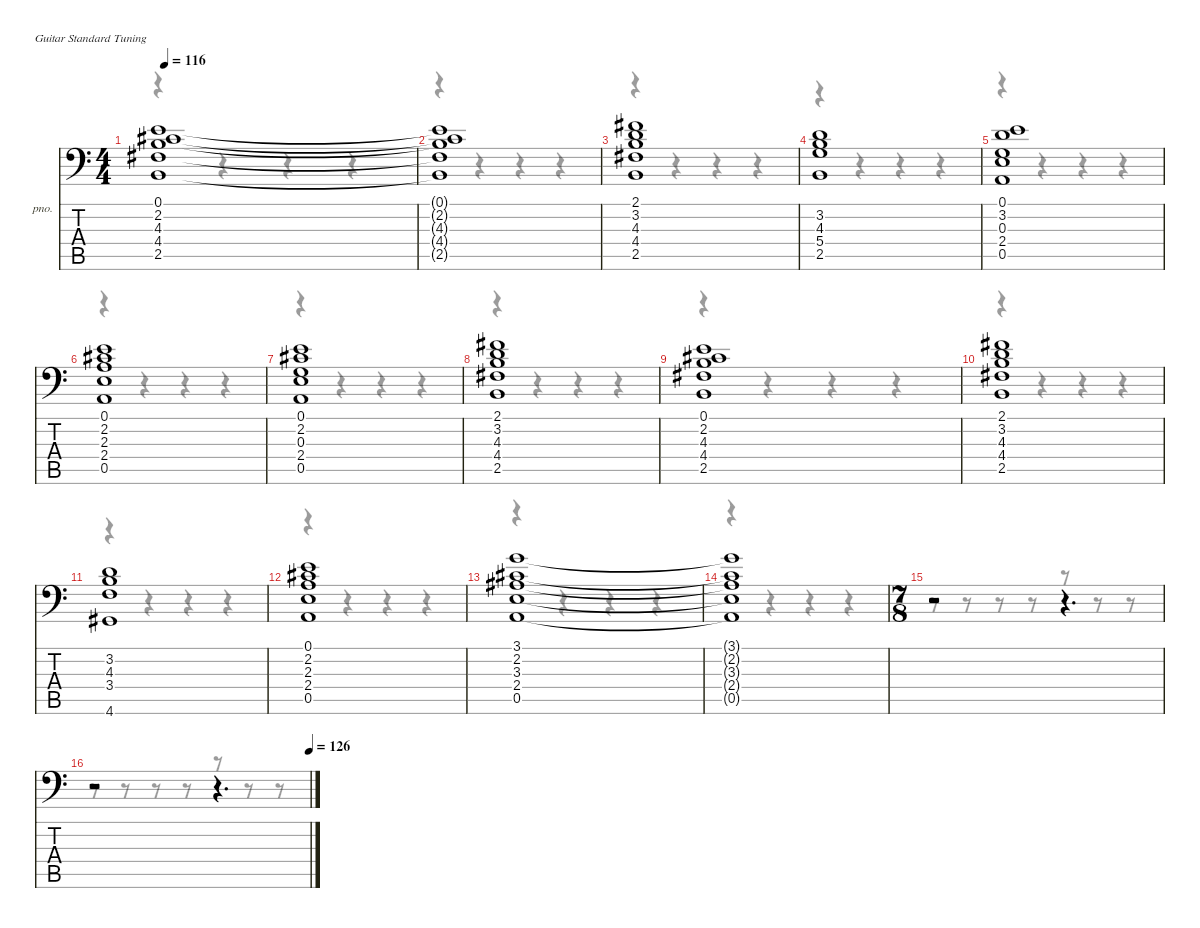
\defaultSystemsLayout 4
\hideDynamics
\bracketExtendMode nobrackets
\firstSystemTrackNameOrientation horizontal
\otherSystemsTrackNameOrientation horizontal
\chordDiagramsInScore
\track ("Keyboard" "pno.") {instrument brightacousticpiano}
\staff {score tabs}
\tuning (E4 B3 G3 D3 A2 E2)
\voice
\ts (4 4)
\tempo 116
\clef f4
\ks c
(0.1 2.2{acc #} 4.3 4.4{acc #} 2.5).1{dy f} |
(0.1{t} 2.2{t acc #} 4.3{t} 4.4{t acc #} 2.5{t}).1 |
(2.1{acc #} 3.2 4.3 4.4{acc #} 2.5).1 |
(3.2 4.3 5.4 2.5).1 |
(0.1 3.2 0.3 2.4 0.5).1 |
(0.1 2.2{acc #} 2.3 2.4 0.5).1 |
(0.1 2.2{acc #} 0.3 2.4 0.5).1 |
(2.1{acc #} 3.2 4.3 4.4{acc #} 2.5).1 |
(0.1 2.2{acc #} 4.3 4.4{acc #} 2.5).1 |
(2.1{acc #} 3.2 4.3 4.4{acc #} 2.5).1 |
(3.2 4.3 3.4 4.6{acc #}).1 |
(0.1 2.2{acc #} 2.3 2.4 0.5).1 |
(3.1 2.2{acc #} 3.3{acc #} 2.4 0.5).1 |
(3.1{t} 2.2{t acc #} 3.3{t acc #} 2.4{t} 0.5{t}).1 |
\ts (7 8)
\beaming (8 4 1 1 1)
r.2 r.4{d} |
\tempo (126 1)
r.2 r.4{d}
\voice
\clef f4
\ottava regular
\simile none
\ks c
r.4{dy mf} r.4 r.4 r.4 |
r.4 r.4 r.4 r.4 |
r.4 r.4 r.4 r.4 |
r.4 r.4 r.4 r.4 |
r.4 r.4 r.4 r.4 |
r.4 r.4 r.4 r.4 |
r.4 r.4 r.4 r.4 |
r.4 r.4 r.4 r.4 |
r.4 r.4 r.4 r.4 |
r.4 r.4 r.4 r.4 |
r.4 r.4 r.4 r.4 |
r.4 r.4 r.4 r.4 |
r.4 r.4 r.4 r.4 |
r.4 r.4 r.4 r.4 |
r.8 r.8 r.8 r.8 r.8 r.8 r.8 |
r.8 r.8 r.8 r.8 r.8 r.8 r.8
